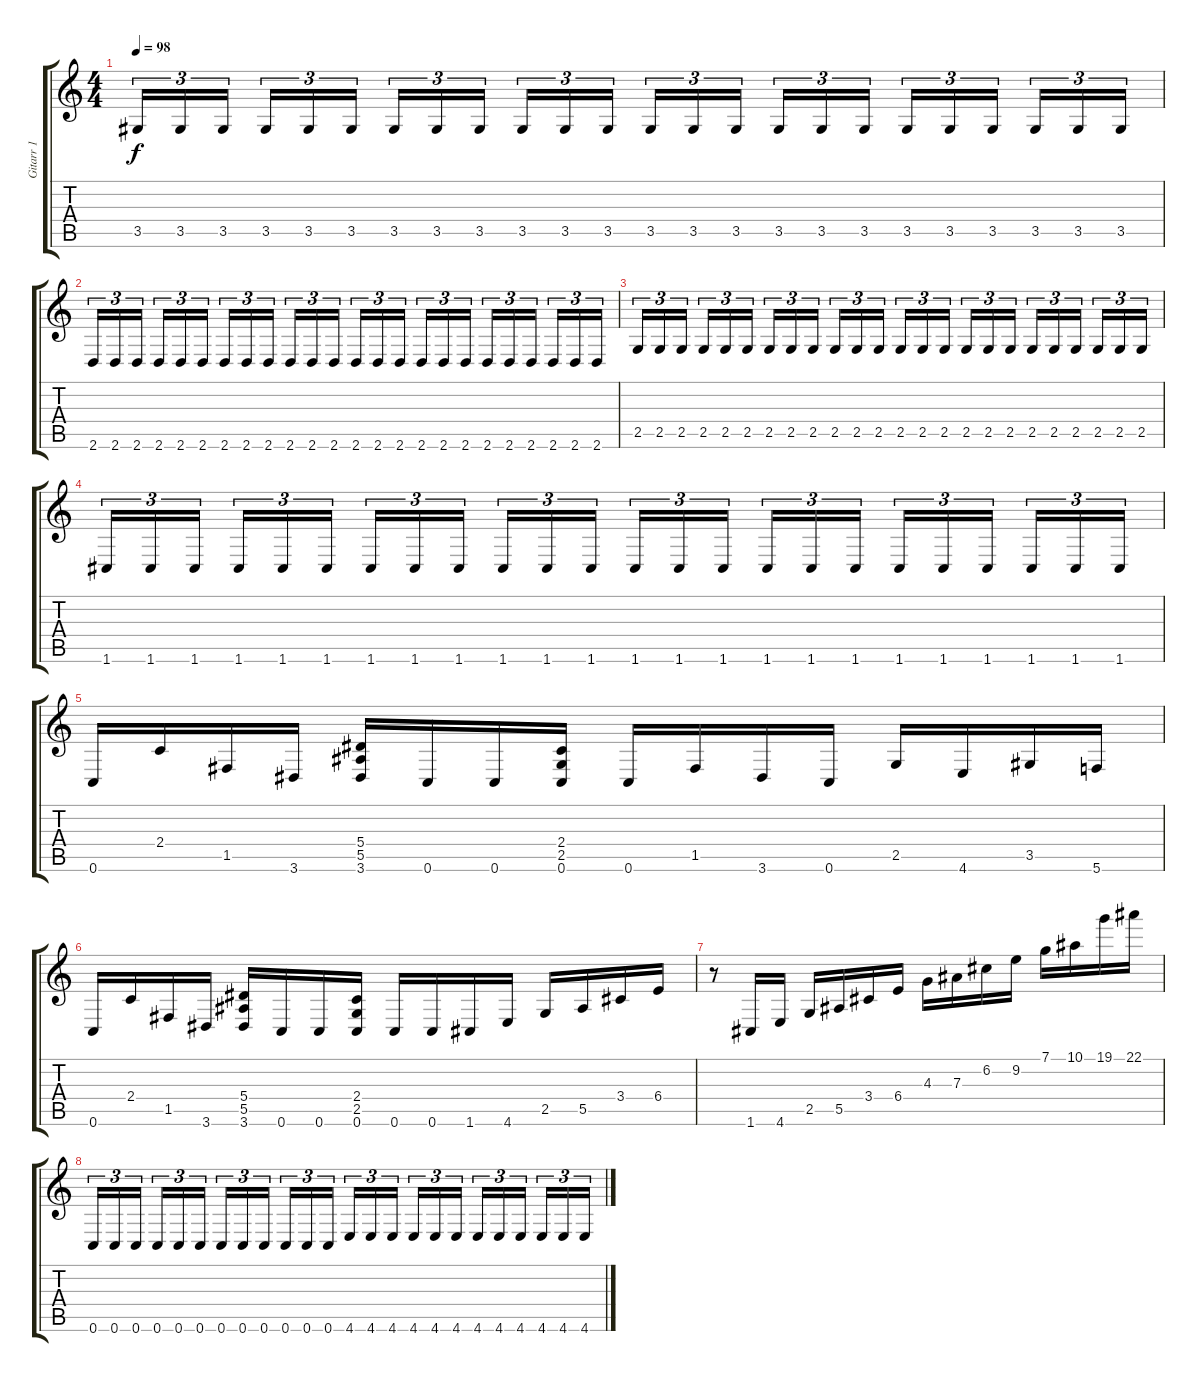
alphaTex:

\track ("Gitarr 1" "Gitarr 1") {instrument distortionguitar}
\staff {score tabs}
\tuning (C4 G3 Eb3 Bb2 F2 C2) {hide}
\ts (4 4)
\tempo 98
\clef g2
\ks c
3.5.16{tu (3 2) dy f} 3.5.16{tu (3 2)} 3.5.16{tu (3 2)} 3.5.16{tu (3 2)} 3.5.16{tu (3 2)} 3.5.16{tu (3 2)} 3.5.16{tu (3 2)} 3.5.16{tu (3 2)} 3.5.16{tu (3 2)} 3.5.16{tu (3 2)} 3.5.16{tu (3 2)} 3.5.16{tu (3 2)} 3.5.16{tu (3 2)} 3.5.16{tu (3 2)} 3.5.16{tu (3 2)} 3.5.16{tu (3 2)} 3.5.16{tu (3 2)} 3.5.16{tu (3 2)} 3.5.16{tu (3 2)} 3.5.16{tu (3 2)} 3.5.16{tu (3 2)} 3.5.16{tu (3 2)} 3.5.16{tu (3 2)} 3.5.16{tu (3 2)} |
2.6.16{tu (3 2)} 2.6.16{tu (3 2)} 2.6.16{tu (3 2)} 2.6.16{tu (3 2)} 2.6.16{tu (3 2)} 2.6.16{tu (3 2)} 2.6.16{tu (3 2)} 2.6.16{tu (3 2)} 2.6.16{tu (3 2)} 2.6.16{tu (3 2)} 2.6.16{tu (3 2)} 2.6.16{tu (3 2)} 2.6.16{tu (3 2)} 2.6.16{tu (3 2)} 2.6.16{tu (3 2)} 2.6.16{tu (3 2)} 2.6.16{tu (3 2)} 2.6.16{tu (3 2)} 2.6.16{tu (3 2)} 2.6.16{tu (3 2)} 2.6.16{tu (3 2)} 2.6.16{tu (3 2)} 2.6.16{tu (3 2)} 2.6.16{tu (3 2)} |
2.5.16{tu (3 2)} 2.5.16{tu (3 2)} 2.5.16{tu (3 2)} 2.5.16{tu (3 2)} 2.5.16{tu (3 2)} 2.5.16{tu (3 2)} 2.5.16{tu (3 2)} 2.5.16{tu (3 2)} 2.5.16{tu (3 2)} 2.5.16{tu (3 2)} 2.5.16{tu (3 2)} 2.5.16{tu (3 2)} 2.5.16{tu (3 2)} 2.5.16{tu (3 2)} 2.5.16{tu (3 2)} 2.5.16{tu (3 2)} 2.5.16{tu (3 2)} 2.5.16{tu (3 2)} 2.5.16{tu (3 2)} 2.5.16{tu (3 2)} 2.5.16{tu (3 2)} 2.5.16{tu (3 2)} 2.5.16{tu (3 2)} 2.5.16{tu (3 2)} |
1.6.16{tu (3 2)} 1.6.16{tu (3 2)} 1.6.16{tu (3 2)} 1.6.16{tu (3 2)} 1.6.16{tu (3 2)} 1.6.16{tu (3 2)} 1.6.16{tu (3 2)} 1.6.16{tu (3 2)} 1.6.16{tu (3 2)} 1.6.16{tu (3 2)} 1.6.16{tu (3 2)} 1.6.16{tu (3 2)} 1.6.16{tu (3 2)} 1.6.16{tu (3 2)} 1.6.16{tu (3 2)} 1.6.16{tu (3 2)} 1.6.16{tu (3 2)} 1.6.16{tu (3 2)} 1.6.16{tu (3 2)} 1.6.16{tu (3 2)} 1.6.16{tu (3 2)} 1.6.16{tu (3 2)} 1.6.16{tu (3 2)} 1.6.16{tu (3 2)} |
0.6.16 2.4.16 1.5.16 3.6.16 (5.4 5.5 3.6).16 0.6.16 0.6.16 (2.4 2.5 0.6).16 0.6.16 1.5.16 3.6.16 0.6.16 2.5.16 4.6.16 3.5.16 5.6.16 |
0.6.16 2.4.16 1.5.16 3.6.16 (5.4 5.5 3.6).16 0.6.16 0.6.16 (2.4 2.5 0.6).16 0.6.16 0.6.16 1.6.16 4.6.16 2.5.16 5.5.16 3.4.16 6.4.16 |
r.8 1.6.16 4.6.16 2.5.16 5.5.16 3.4.16 6.4.16 4.3.16 7.3.16 6.2.16 9.2.16 7.1.16 10.1.16 19.1.16 22.1.16 |
0.6.16{tu (3 2)} 0.6.16{tu (3 2)} 0.6.16{tu (3 2)} 0.6.16{tu (3 2)} 0.6.16{tu (3 2)} 0.6.16{tu (3 2)} 0.6.16{tu (3 2)} 0.6.16{tu (3 2)} 0.6.16{tu (3 2)} 0.6.16{tu (3 2)} 0.6.16{tu (3 2)} 0.6.16{tu (3 2)} 4.6.16{tu (3 2)} 4.6.16{tu (3 2)} 4.6.16{tu (3 2)} 4.6.16{tu (3 2)} 4.6.16{tu (3 2)} 4.6.16{tu (3 2)} 4.6.16{tu (3 2)} 4.6.16{tu (3 2)} 4.6.16{tu (3 2)} 4.6.16{tu (3 2)} 4.6.16{tu (3 2)} 4.6.16{tu (3 2)}
